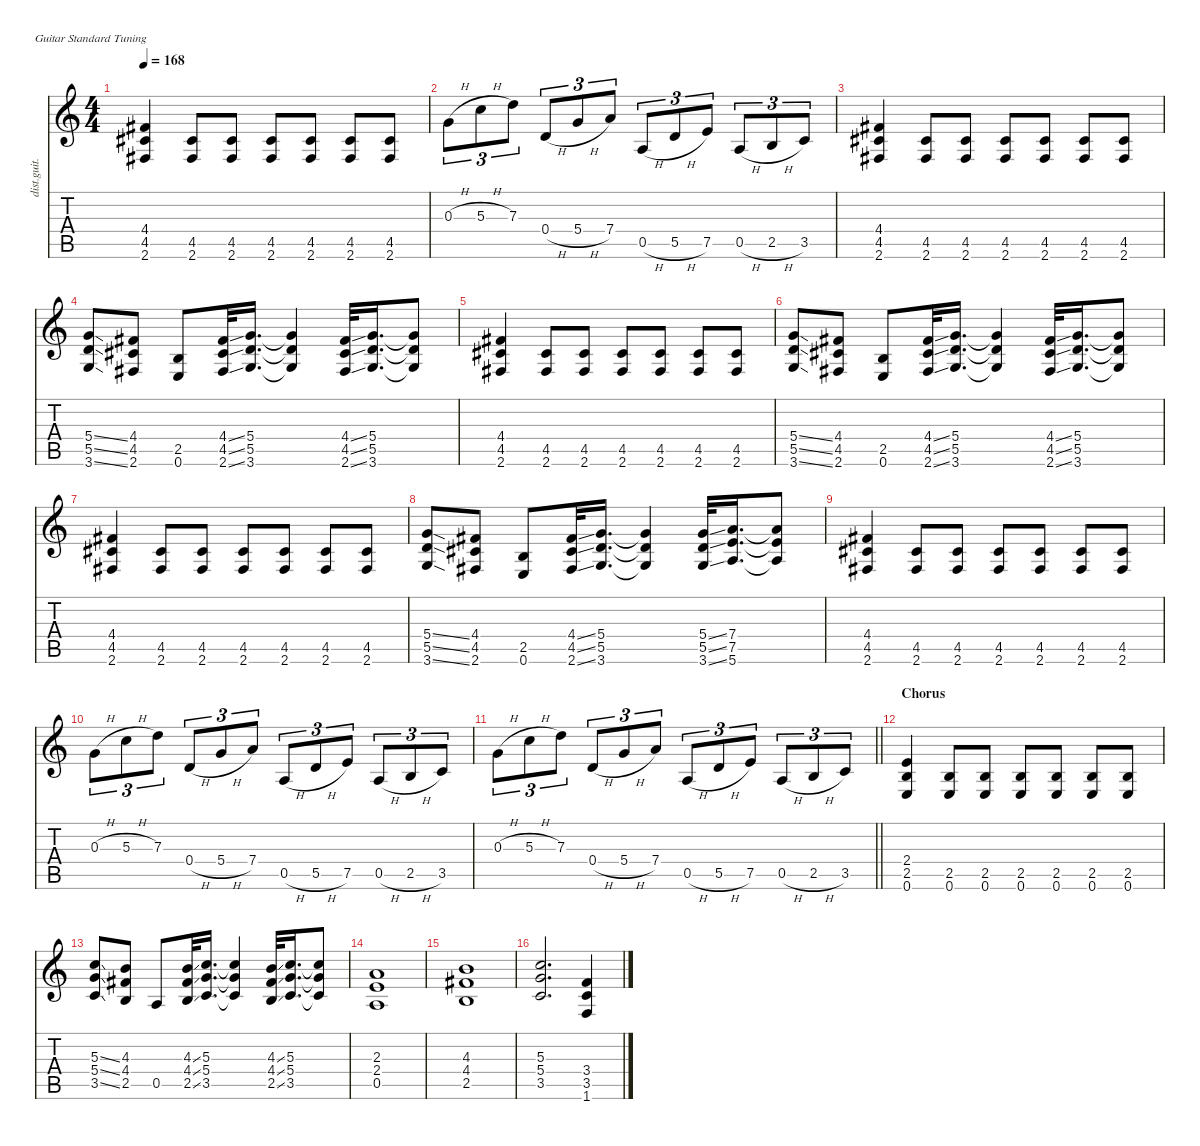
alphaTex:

\defaultSystemsLayout 4
\hideDynamics
\bracketExtendMode nobrackets
\otherSystemsTrackNameOrientation horizontal
\track ("Guitar VI Distortion" "dist.guit.") {instrument distortionguitar}
\staff {score tabs}
\tuning (E4 B3 G3 D3 A2 E2)
\ts (4 4)
\tempo 168
\clef g2
\ks c
(4.4{acc #} 4.5{acc #} 2.6{acc #}).4{dy f} (4.5{acc #} 2.6{acc #}).8 (4.5{acc #} 2.6{acc #}).8 (4.5{acc #} 2.6{acc #}).8 (4.5{acc #} 2.6{acc #}).8 (4.5{acc #} 2.6{acc #}).8 (4.5{acc #} 2.6{acc #}).8 |
0.3{h}.8{tu (3 2)} 5.3{h}.8{tu (3 2)} 7.3.8{tu (3 2)} 0.4{h}.8{tu (3 2)} 5.4{h}.8{tu (3 2)} 7.4.8{tu (3 2)} 0.5{h}.8{tu (3 2)} 5.5{h}.8{tu (3 2)} 7.5.8{tu (3 2)} 0.5{h}.8{tu (3 2)} 2.5{h}.8{tu (3 2)} 3.5.8{tu (3 2)} |
(4.4{acc #} 4.5{acc #} 2.6{acc #}).4 (4.5{acc #} 2.6{acc #}).8 (4.5{acc #} 2.6{acc #}).8 (4.5{acc #} 2.6{acc #}).8 (4.5{acc #} 2.6{acc #}).8 (4.5{acc #} 2.6{acc #}).8 (4.5{acc #} 2.6{acc #}).8 |
(5.4{ss} 5.5{ss} 3.6{ss}).8 (4.4{acc #} 4.5{acc #} 2.6{acc #}).8 (2.5 0.6).8 (4.4{ss acc #} 4.5{ss acc #} 2.6{ss acc #}).32 (5.4 5.5 3.6).16{d} (5.4{t} 5.5{t} 3.6{t}).4 (4.4{ss acc #} 4.5{ss acc #} 2.6{ss acc #}).32 (5.4 5.5 3.6).16{d} (5.4{t} 5.5{t} 3.6{t}).8 |
(4.4{acc #} 4.5{acc #} 2.6{acc #}).4 (4.5{acc #} 2.6{acc #}).8 (4.5{acc #} 2.6{acc #}).8 (4.5{acc #} 2.6{acc #}).8 (4.5{acc #} 2.6{acc #}).8 (4.5{acc #} 2.6{acc #}).8 (4.5{acc #} 2.6{acc #}).8 |
(5.4{ss} 5.5{ss} 3.6{ss}).8 (4.4{acc #} 4.5{acc #} 2.6{acc #}).8 (2.5 0.6).8 (4.4{ss acc #} 4.5{ss acc #} 2.6{ss acc #}).32 (5.4 5.5 3.6).16{d} (5.4{t} 5.5{t} 3.6{t}).4 (4.4{ss acc #} 4.5{ss acc #} 2.6{ss acc #}).32 (5.4 5.5 3.6).16{d} (5.4{t} 5.5{t} 3.6{t}).8 |
(4.4{acc #} 4.5{acc #} 2.6{acc #}).4 (4.5{acc #} 2.6{acc #}).8 (4.5{acc #} 2.6{acc #}).8 (4.5{acc #} 2.6{acc #}).8 (4.5{acc #} 2.6{acc #}).8 (4.5{acc #} 2.6{acc #}).8 (4.5{acc #} 2.6{acc #}).8 |
(5.4{ss} 5.5{ss} 3.6{ss}).8 (4.4{acc #} 4.5{acc #} 2.6{acc #}).8 (2.5 0.6).8 (4.4{ss acc #} 4.5{ss acc #} 2.6{ss acc #}).32 (5.4 5.5 3.6).16{d} (5.4{t} 5.5{t} 3.6{t}).4 (5.4{ss} 5.5{ss} 3.6{ss}).32 (7.4 7.5 5.6).16{d} (7.4{t} 7.5{t} 5.6{t}).8 |
(4.4{acc #} 4.5{acc #} 2.6{acc #}).4 (4.5{acc #} 2.6{acc #}).8 (4.5{acc #} 2.6{acc #}).8 (4.5{acc #} 2.6{acc #}).8 (4.5{acc #} 2.6{acc #}).8 (4.5{acc #} 2.6{acc #}).8 (4.5{acc #} 2.6{acc #}).8 |
0.3{h}.8{tu (3 2)} 5.3{h}.8{tu (3 2)} 7.3.8{tu (3 2)} 0.4{h}.8{tu (3 2)} 5.4{h}.8{tu (3 2)} 7.4.8{tu (3 2)} 0.5{h}.8{tu (3 2)} 5.5{h}.8{tu (3 2)} 7.5.8{tu (3 2)} 0.5{h}.8{tu (3 2)} 2.5{h}.8{tu (3 2)} 3.5.8{tu (3 2)} |
\barLineRight lightlight
0.3{h}.8{tu (3 2)} 5.3{h}.8{tu (3 2)} 7.3.8{tu (3 2)} 0.4{h}.8{tu (3 2)} 5.4{h}.8{tu (3 2)} 7.4.8{tu (3 2)} 0.5{h}.8{tu (3 2)} 5.5{h}.8{tu (3 2)} 7.5.8{tu (3 2)} 0.5{h}.8{tu (3 2)} 2.5{h}.8{tu (3 2)} 3.5.8{tu (3 2)} |
\section ("" "Chorus")
(2.4 2.5 0.6).4 (2.5 0.6).8 (2.5 0.6).8 (2.5 0.6).8 (2.5 0.6).8 (2.5 0.6).8 (2.5 0.6).8 |
(5.3{ss} 5.4{ss} 3.5{ss}).8 (4.3 4.4{acc #} 2.5).8 0.5.8 (4.3{ss} 4.4{ss acc #} 2.5{ss}).32 (5.3 5.4 3.5).16{d} (5.3{t} 5.4{t} 3.5{t}).4 (4.3{ss} 4.4{ss acc #} 2.5{ss}).32 (5.3 5.4 3.5).16{d} (5.3{t} 5.4{t} 3.5{t}).8 |
(2.3 2.4 0.5).1 |
(4.3 4.4{acc #} 2.5).1 |
(5.3 5.4 3.5).2{d} (3.4 3.5 1.6).4
